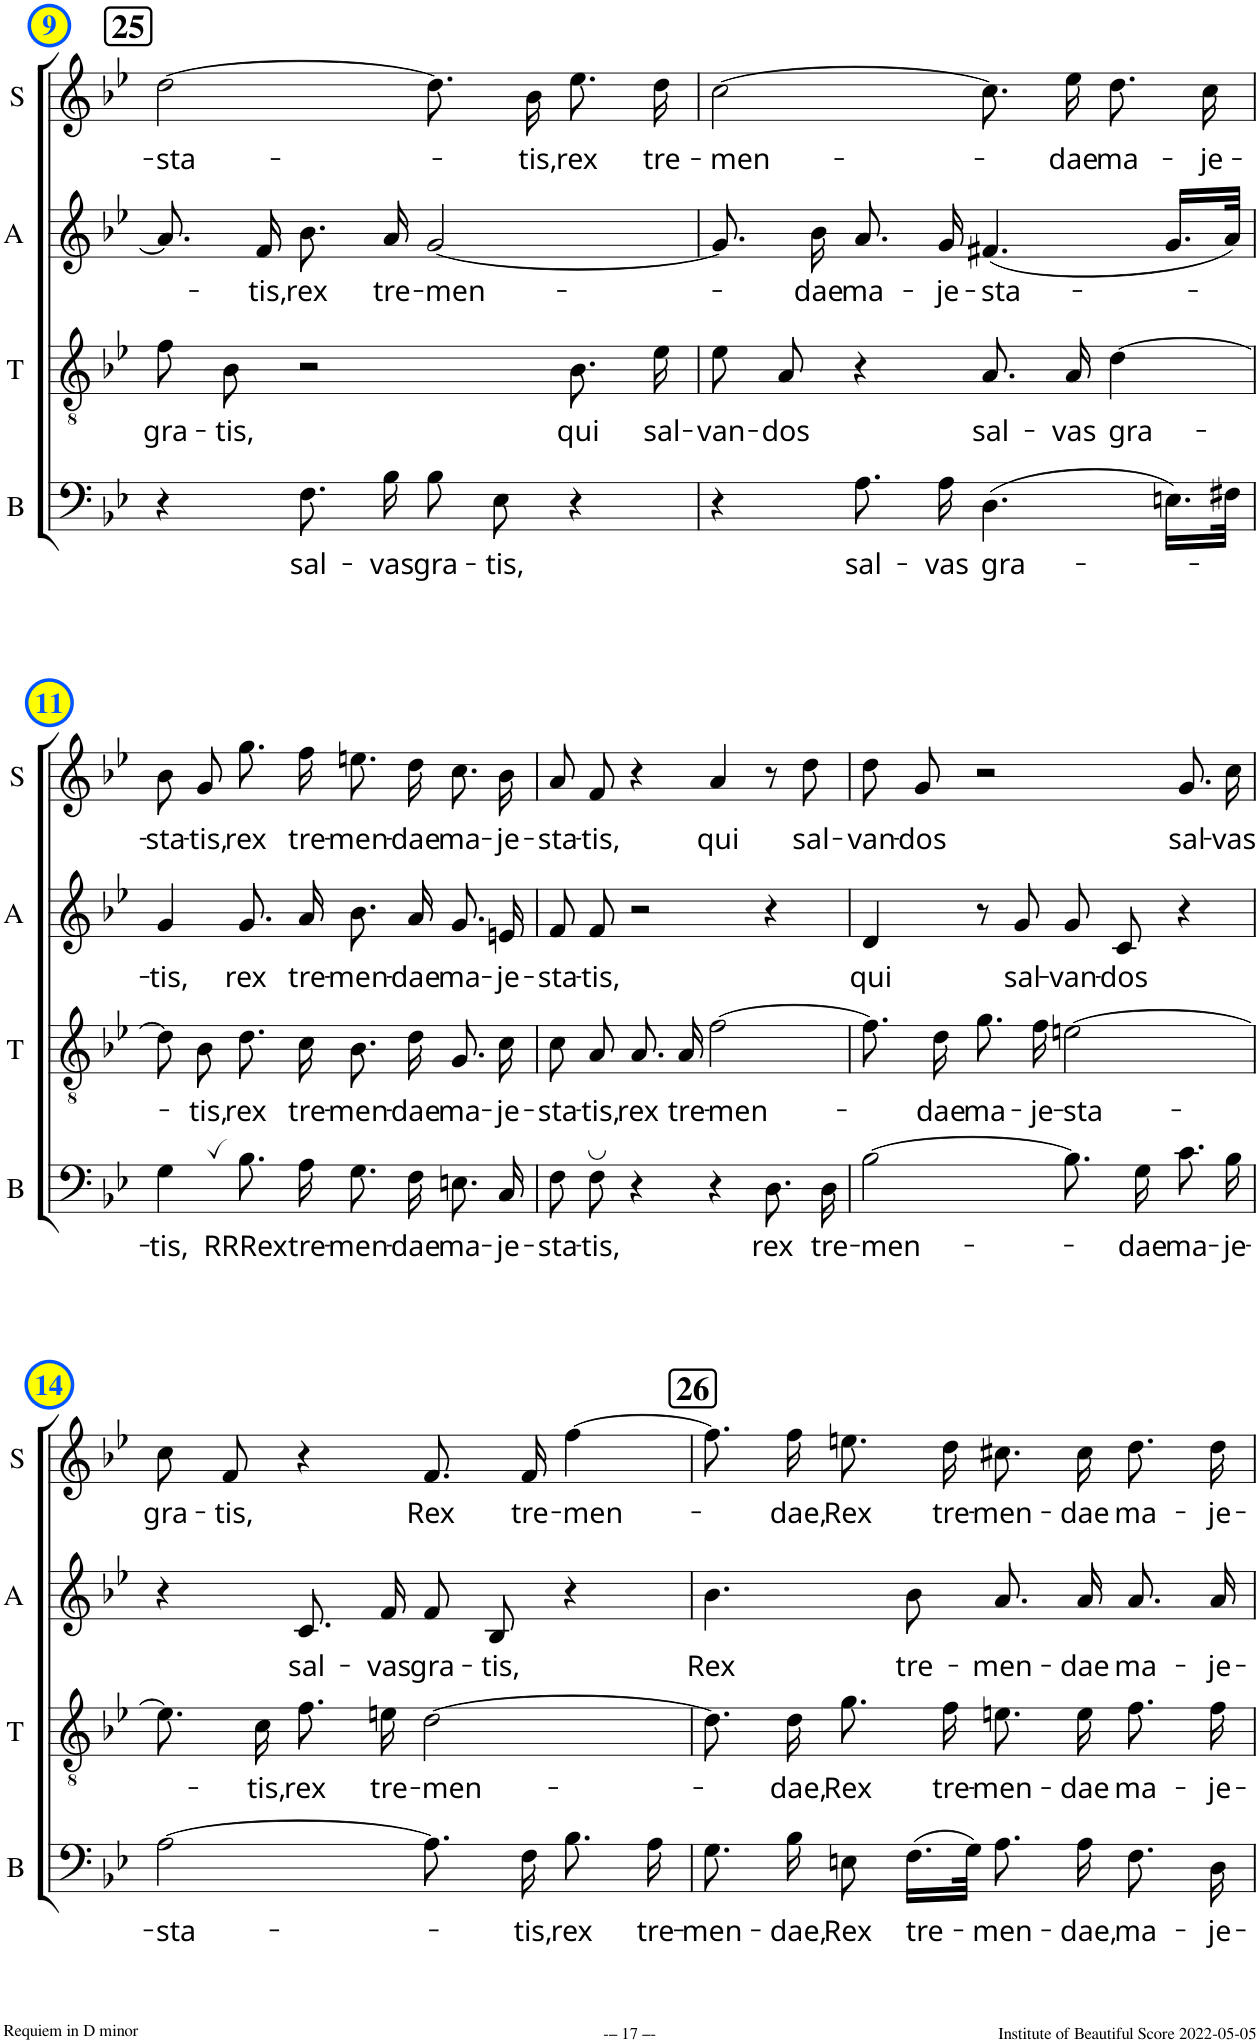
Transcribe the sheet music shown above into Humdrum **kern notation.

**kern	**text	**kern	**text	**kern	**text	**kern	**text
*part4	*part4	*part3	*part3	*part2	*part2	*part1	*part1
*staff4	*staff4	*staff3	*staff3	*staff2	*staff2	*staff1	*staff1
*I"B	*	*I"T	*	*I"A	*	*I"S	*
*I'B	*	*I'T	*	*I'A	*	*I'S	*
!!LO:PB:g=z
*clefF4	*	*clefGv2	*	*clefG2	*	*clefG2	*
*k[b-e-]	*	*k[b-e-]	*	*k[b-e-]	*	*k[b-e-]	*
*M8/8	*	*M8/8	*	*M8/8	*	*M8/8	*
*met(c)	*	*met(c)	*	*met(c)	*	*met(c)	*
!!LO:REH:place=s1:a:B:cj:fs=14:t=25
=9	=9	=9	=9	=9	=9	=9	=9
!	!	!	!LO:LY:b	!	!	!	!LO:LY:b
4r	.	8f\L	gra-	8.a/]	.	[2dd\	-sta-
!	!	!	!LO:LY:b	!	!	!	!
.	.	8B-\J	-tis,	.	.	.	.
!	!	!	!	!	!LO:LY:b	!	!
.	.	.	.	16f/	-tis,	.	.
!	!LO:LY:b	!	!	!	!LO:LY:b	!	!
8.F\	sal-	2r	.	8.b-\	rex	.	.
!	!LO:LY:b	!	!	!	!LO:LY:b	!	!
16B-\	-vas	.	.	16a/	tre-	.	.
!	!LO:LY:b	!	!	!	!LO:LY:b	!	!
8B-\	gra-	.	.	[2g/	-men-	8.dd\L]	.
!	!LO:LY:b	!	!	!	!	!	!
8E-\	-tis,	.	.	.	.	.	.
!	!	!	!	!	!	!	!LO:LY:b
.	.	.	.	.	.	16b-\K	-tis,
!	!	!	!LO:LY:b	!	!	!	!LO:LY:b
4r	.	8.B-\L	qui	.	.	8.ee-\	rex
!	!	!	!LO:LY:b	!	!	!	!LO:LY:b
.	.	16e-\Jk	sal-	.	.	16dd\Jk	tre-
=10	=10	=10	=10	=10	=10	=10	=10
!	!	!	!LO:LY:b	!	!	!	!LO:LY:b
4r	.	8e-\L	-van-	8.g/]	.	[2cc\	-men-
!	!	!	!LO:LY:b	!	!	!	!
.	.	8A\J	-dos	.	.	.	.
!	!	!	!	!	!LO:LY:b	!	!
.	.	.	.	16b-\	-dae	.	.
!	!LO:LY:b	!	!	!	!LO:LY:b	!	!
8.A\	sal-	4r	.	8.a/	ma-	.	.
!	!LO:LY:b	!	!	!	!LO:LY:b	!	!
16A\	-vas	.	.	16g/	-je-	.	.
!	!LO:LY:b	!	!LO:LY:b	!	!LO:LY:b	!	!
(4.D\	gra-	8.A/L	sal-	(4.f#X/	-sta-	8.cc\L]	.
!	!	!	!LO:LY:b	!	!	!	!LO:LY:b
.	.	16A/Jk	-vas	.	.	16ee-\K	-dae
!	!	!	!LO:LY:b	!	!	!	!LO:LY:b
.	.	[4d\	gra-	.	.	8.dd\	ma-
16.En\LL)	.	.	.	16.g/LL	.	.	.
!	!	!	!	!	!	!	!LO:LY:b
.	.	.	.	.	.	16cc\Jk	-je-
32F#X\JJk	.	.	.	32a/JJk)	.	.	.
!!LO:LB:g=z
=11	=11	=11	=11	=11	=11	=11	=11
!	!LO:LY:b	!	!	!	!LO:LY:b	!	!LO:LY:b
4G'~,\	-tis,	8d\L]	.	4g'~/	-tis,	8b-\L	-sta-
!	!	!	!LO:LY:b	!	!	!	!LO:LY:b
.	.	8B-'~\	-tis,	.	.	8g'~\	-tis,
!	!LO:LY:b	!	!LO:LY:b	!	!LO:LY:b	!	!LO:LY:b
8.B-\	RRRex	8.d\	rex	8.g/	rex	8.gg\	rex
!	!LO:LY:b	!	!LO:LY:b	!	!LO:LY:b	!	!LO:LY:b
16A\	tre-	16c\K	tre-	16a/	tre-	16ff\K	tre-
!	!LO:LY:b	!	!LO:LY:b	!	!LO:LY:b	!	!LO:LY:b
8.G\	-men-	8.B-\	-men-	8.b-\	-men-	8.een\	-men-
!	!LO:LY:b	!	!LO:LY:b	!	!LO:LY:b	!	!LO:LY:b
16F\	-dae	16d\K	-dae	16a/	-dae	16dd\K	-dae
!	!LO:LY:b	!	!LO:LY:b	!	!LO:LY:b	!	!LO:LY:b
8.En\	ma-	8.G\	ma-	8.g/	ma-	8.cc\	ma-
!	!LO:LY:b	!	!LO:LY:b	!	!LO:LY:b	!	!LO:LY:b
16C/	-je-	16c\Jk	-je-	16en/	-je-	16b-\Jk	-je-
=12	=12	=12	=12	=12	=12	=12	=12
!	!LO:LY:b	!	!LO:LY:b	!	!LO:LY:b	!	!LO:LY:b
8F\	-sta-	8c\L	-sta-	8f/	-sta-	8a/L	-sta-
!	!LO:LY:b	!	!LO:LY:b	!	!LO:LY:b	!	!LO:LY:b
8F\	-tis,	8A'~\	-tis,	8f/	-tis,	8f/J	-tis,
!	!	!	!LO:LY:b	!	!	!	!
4r	.	8.A\	rex	2r	.	4r	.
!	!	!	!LO:LY:b	!	!	!	!
.	.	16A\Jk	tre-	.	.	.	.
!	!	!	!LO:LY:b	!	!	!	!LO:LY:b
4r	.	[2f\	-men-	.	.	4a/	qui
!	!LO:LY:b	!	!	!	!	!	!
8.D\	rex	.	.	4r	.	8r	.
!	!	!	!	!	!	!	!LO:LY:b
.	.	.	.	.	.	8dd\	sal-
!	!LO:LY:b	!	!	!	!	!	!
16D\	tre-	.	.	.	.	.	.
=13	=13	=13	=13	=13	=13	=13	=13
!	!LO:LY:b	!	!	!	!LO:LY:b	!	!LO:LY:b
[2B-\	-men-	8.f\L]	.	4d/	qui	8dd\L	-van-
!	!	!	!	!	!	!	!LO:LY:b
.	.	.	.	.	.	8g\J	-dos
!	!	!	!LO:LY:b	!	!	!	!
.	.	16d\K	-dae	.	.	.	.
!	!	!	!LO:LY:b	!	!	!	!
.	.	8.g\	ma-	8r	.	2r	.
!	!	!	!	!	!LO:LY:b	!	!
.	.	.	.	8g/	sal-	.	.
!	!	!	!LO:LY:b	!	!	!	!
.	.	16f\Jk	-je-	.	.	.	.
!	!	!	!LO:LY:b	!	!LO:LY:b	!	!
8.B-\]	.	[2en\	-sta-	8g/	-van-	.	.
!	!	!	!	!	!LO:LY:b	!	!
.	.	.	.	8c/	-dos	.	.
!	!LO:LY:b	!	!	!	!	!	!
16G\	-dae	.	.	.	.	.	.
!	!LO:LY:b	!	!	!	!	!	!LO:LY:b
8.c\	ma-	.	.	4r	.	8.g/L	sal-
!	!LO:LY:b	!	!	!	!	!	!LO:LY:b
16B-\	-je-	.	.	.	.	16cc/Jk	-vas
!!LO:LB:g=z
=14	=14	=14	=14	=14	=14	=14	=14
!	!LO:LY:b	!	!	!	!	!	!LO:LY:b
[2A\	-sta-	8.e\L]	.	4r	.	8cc/L	gra-
!	!	!	!	!	!	!	!LO:LY:b
.	.	.	.	.	.	8f/J	-tis,
!	!	!	!LO:LY:b	!	!	!	!
.	.	16c\K	-tis,	.	.	.	.
!	!	!	!LO:LY:b	!	!LO:LY:b	!	!
.	.	8.f\	rex	8.c/	sal-	4r	.
!	!	!	!LO:LY:b	!	!LO:LY:b	!	!
.	.	16en\Jk	tre-	16f/	-vas	.	.
!	!	!	!LO:LY:b	!	!LO:LY:b	!	!LO:LY:b
8.A\]	.	[2d\	-men-	8f/	gra-	8.f/L	Rex
!	!	!	!	!	!LO:LY:b	!	!
.	.	.	.	8B-/	-tis,	.	.
!	!LO:LY:b	!	!	!	!	!	!LO:LY:b
16F\	-tis,	.	.	.	.	16f/Jk	tre-
!	!LO:LY:b	!	!	!	!	!	!LO:LY:b
8.B-\	rex	.	.	4r	.	[4ff\	-men-
!	!LO:LY:b	!	!	!	!	!	!
16A\	tre-	.	.	.	.	.	.
!!LO:REH:place=s1:a:B:cj:fs=14:t=26
=15	=15	=15	=15	=15	=15	=15	=15
!	!LO:LY:b	!	!	!	!LO:LY:b	!	!
8.G\	-men-	8.d\L]	.	4.b-\	Rex	8.ff\L]	.
!	!LO:LY:b	!	!LO:LY:b	!	!	!	!LO:LY:b
16B-\	-dae,	16d\K	-dae,	.	.	16ff\K	-dae,
!	!LO:LY:b	!	!LO:LY:b	!	!	!	!LO:LY:b
8En\	Rex	8.g\	Rex	.	.	8.een\	Rex
!	!LO:LY:b	!	!	!	!LO:LY:b	!	!
(16.F\LL	tre-	.	.	8b-\	tre-	.	.
!	!	!	!LO:LY:b	!	!	!	!LO:LY:b
.	.	16f\K	tre-	.	.	16dd\K	tre-
32G\JJk)	.	.	.	.	.	.	.
!	!LO:LY:b	!	!LO:LY:b	!	!LO:LY:b	!	!LO:LY:b
8.A\	-men-	8.en\	-men-	8.a/	-men-	8.cc#X\	-men-
!	!LO:LY:b	!	!LO:LY:b	!	!LO:LY:b	!	!LO:LY:b
16A\	-dae,	16e\K	-dae	16a/	-dae	16cc#\K	-dae
!	!LO:LY:b	!	!LO:LY:b	!	!LO:LY:b	!	!LO:LY:b
8.F\	ma-	8.f\	ma-	8.a/	ma-	8.dd\	ma-
!	!LO:LY:b	!	!LO:LY:b	!	!LO:LY:b	!	!LO:LY:b
16D\	-je-	16f\Jk	-je-	16a/	-je-	16dd\Jk	-je-
=	=	=	=	=	=	=	=
*-	*-	*-	*-	*-	*-	*-	*-
